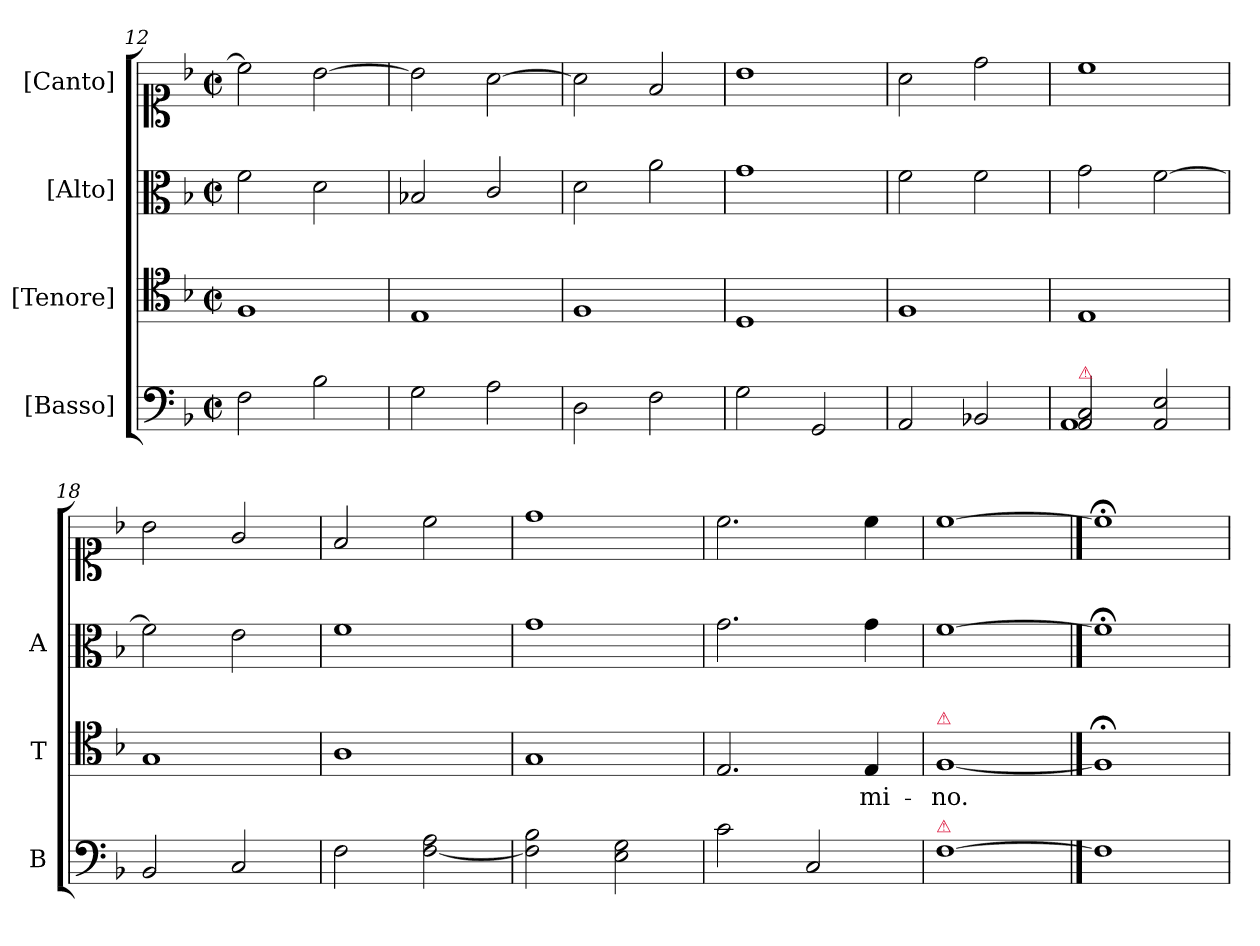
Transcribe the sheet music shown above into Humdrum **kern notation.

**kern	**kern	**text	**kern	**kern
*part4	*part3	*part3	*part2	*part1
*staff4	*staff3	*staff3	*staff2	*staff1
*I"[Basso]	*I"[Tenore]	*	*I"[Alto]	*I"[Canto]
*I'B	*I'T	*	*I'A	*
*clefF4	*clefC4	*	*clefC3	*clefC1
*k[b-]	*k[b-]	*	*k[b-]	*k[b-]
*F:	*F:	*	*F:	*F:
*M2/2	*M2/2	*	*M2/2	*M2/2
*met(c|)	*met(c|)	*	*met(c|)	*met(c|)
=12	=12	=12	=12	=12
2F\	1F/	.	2f\	2cc\]
2B-\	.	.	2d\	[2b-\
=13	=13	=13	=13	=13
2G\	1E/	.	2B-X/	2b-\]
2A\	.	.	2c/	[2a\
=14	=14	=14	=14	=14
2D\	1F/	.	2d\	2a\]
2F\	.	.	2a\	2f/
=15	=15	=15	=15	=15
2G\	1D/	.	1g\	1b-\
2GG/	.	.	.	.
=16	=16	=16	=16	=16
2AA/	1F/	.	2f\	2a\
2BB-X/	.	.	2f\	2dd\
=17	=17	=17	=17	=17
*^	*	*	*	*
!LO:TX:a:color=crimson:t=⚠	!	!	!	!	!
2AA/ 2C/	1AA\	1E/	.	2g\	1cc\
2AA/ 2E/	.	.	.	[2f\	.
*v	*v	*	*	*	*
=18	=18	=18	=18	=18
2BB-/	1G/	.	2f\]	2b-\
2C/	.	.	2e\	2g/
=19	=19	=19	=19	=19
2F\	1A\	.	1f\	2f/
[2F\ 2A\	.	.	.	2cc\
=20	=20	=20	=20	=20
2F]\ 2B-\	1G/	.	1g\	1dd\
2E\ 2G\	.	.	.	.
=21	=21	=21	=21	=21
2c\	2.E/	.	2.g\	2.cc\
2C/	.	.	.	.
.	4E/	-mi-	4g\	4cc\
=22	=22	=22	=22	=22
!	!LO:TX:a:color=crimson:t=⚠	!	!	!
!LO:TX:a:color=crimson:t=⚠	!	!	!	!
[1F\	[1F/	-no.	[1f\	[1cc\
==23	==23	==23	==23	==23
1F\]	1F;</]	.	1f;<\]	1cc;<\]
=	=	=	=	=
*-	*-	*-	*-	*-
